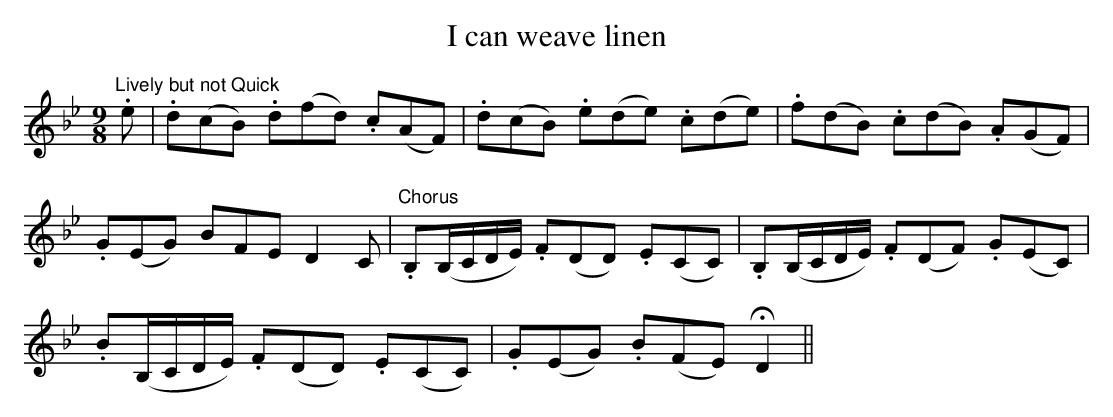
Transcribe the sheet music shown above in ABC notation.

X:1
T:I can weave linen
M:9/8
L:1/8
K:Bb
"Lively but not Quick".e|.d(cB) .d(fd) .c(AF)|.d(cB) .e(de) .c(de)|.f(dB) .c(dB) .A(GF)|
.G(EG) BFE D2C|"Chorus".B,(B,/C/D/E/) .F(DD) .E(CC)|.B,(B,/C/D/E/) .F(DF) .G(EC)|
.B(B,/C/D/E/) .F(DD) .E(CC)|.G(EG) .B(FE) !fermata!D2||
